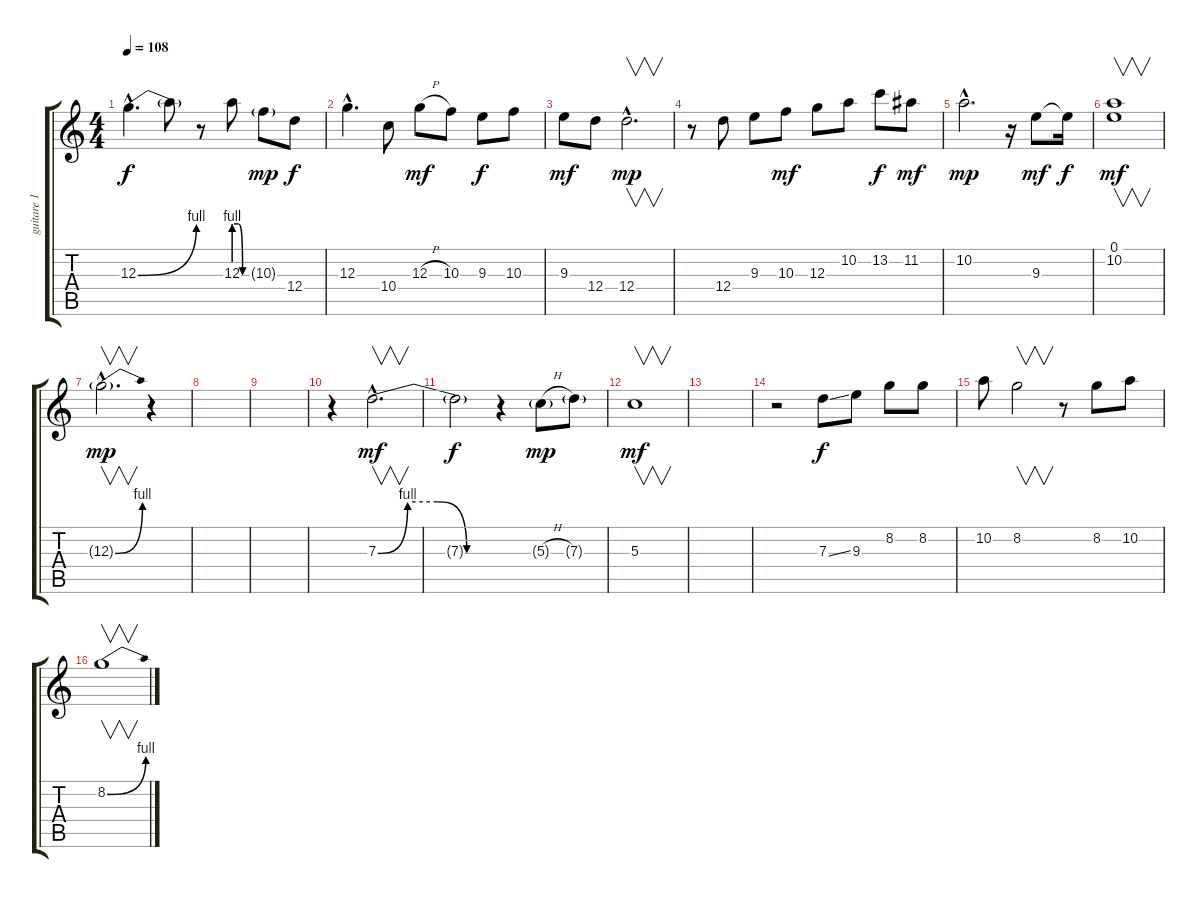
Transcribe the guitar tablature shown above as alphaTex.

\track ("guitare 1" "guitare 1") {instrument distortionguitar}
\staff {score tabs}
\tuning (E4 B3 G3 D3 A2 E2) {hide}
\ts (4 4)
\tempo 108
\clef g2
\ks c
12.3{be (bend 0 0 60 4) hac}.4{d dy f} 12.3{t}.8 r.8 12.3{be (custom 0 4 20 4 40 0 60 0)}.8 10.3{g}.8{dy mp} 12.4.8{dy f} |
12.3{hac}.4{d} 10.4.8 12.3{h}.8{dy mf} 10.3.8 9.3.8{dy f} 10.3.8 |
9.3.8{dy mf} 12.4.8 12.4{hac}.2{v d dy mp} |
r.8 12.4.8 9.3.8 10.3.8{dy mf} 12.3.8 10.2.8 13.2.8{dy f} 11.2.8{dy mf} |
10.2{hac}.2{d dy mp} r.16 9.3.8{dy mf} 9.3{t}.16{dy f} |
(0.1 10.2).1{v dy mf} |
12.3{be (bend 0 0 60 4) g hac}.2{v d dy mp} r.4 |
|
|
r.4 7.3{be (custom 0 0 15 4 30 4 45 0 60 0) hac}.2{v d dy mf} |
7.3{t}.2{dy f} r.4 5.3{h g}.8{dy mp} 7.3{g}.8 |
5.3.1{v dy mf} |
|
r.2 7.3{ss}.8{dy f} 9.3.8 8.2.8 8.2.8 |
10.2.8 8.2.2{v} r.8 8.2.8 10.2.8 |
8.2{be (bend 0 0 60 4)}.1{v}
